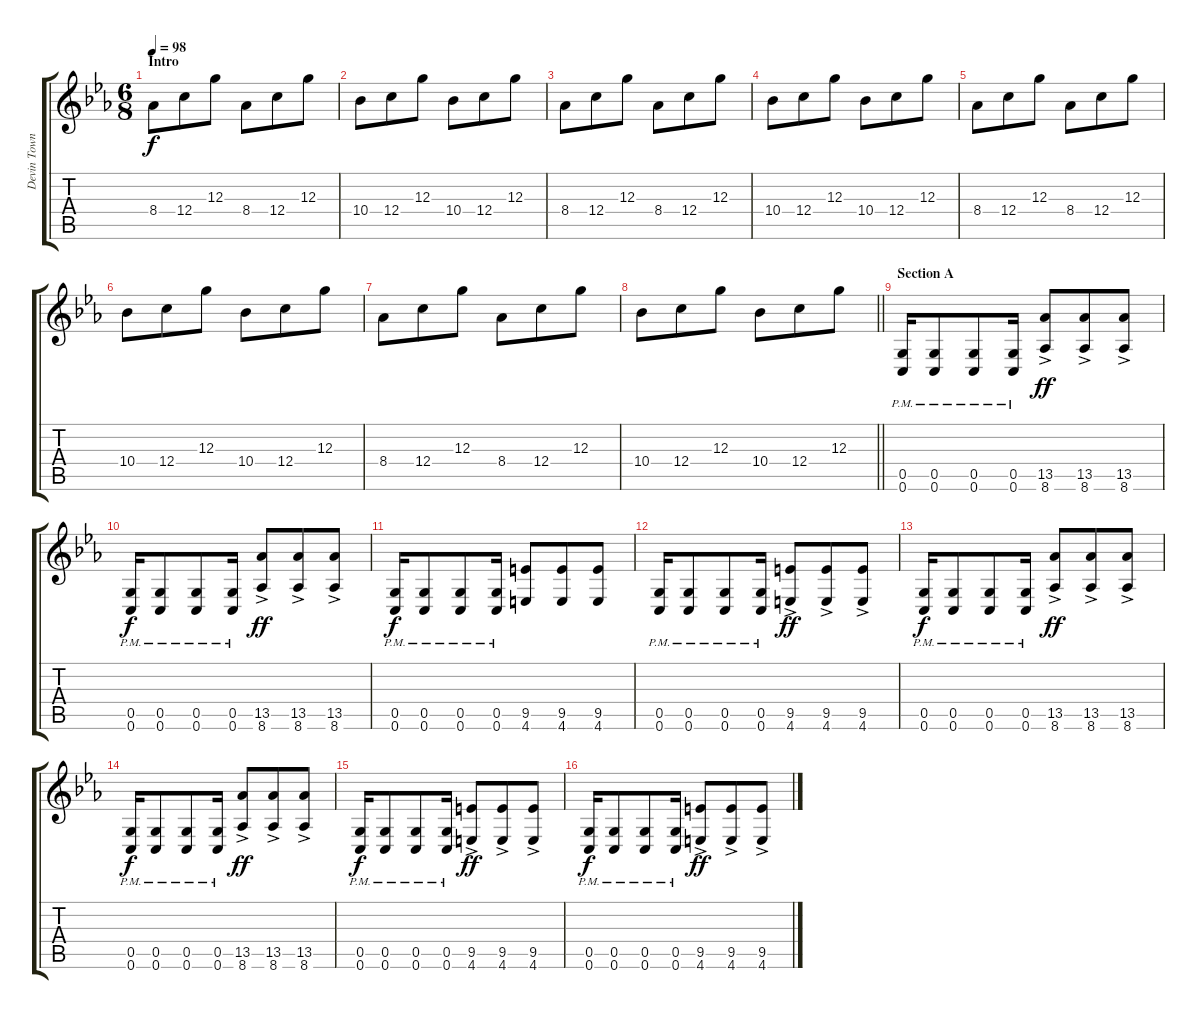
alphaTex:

\track ("Devin Townsend" "Devin Town") {instrument distortionguitar}
\staff {score tabs}
\tuning (E4 C4 G3 C3 G2 C2) {hide}
\ts (6 8)
\section ("" "Intro")
\tempo 98
\clef g2
\ks eb
8.4.8{dy f instrument distortionguitar} 12.4.8 12.3.8 8.4.8 12.4.8 12.3.8 |
10.4.8 12.4.8 12.3.8 10.4.8 12.4.8 12.3.8 |
8.4.8 12.4.8 12.3.8 8.4.8 12.4.8 12.3.8 |
10.4.8 12.4.8 12.3.8 10.4.8 12.4.8 12.3.8 |
8.4.8 12.4.8 12.3.8 8.4.8 12.4.8 12.3.8 |
10.4.8 12.4.8 12.3.8 10.4.8 12.4.8 12.3.8 |
8.4.8 12.4.8 12.3.8 8.4.8 12.4.8 12.3.8 |
\barLineRight lightlight
10.4.8 12.4.8 12.3.8 10.4.8 12.4.8 12.3.8 |
\section ("" "Section A")
(0.5{pm} 0.6{pm}).16 (0.5{pm} 0.6{pm}).8 (0.5{pm} 0.6{pm}).8 (0.5{pm} 0.6{pm}).16 (13.5{ac} 8.6{ac}).8{dy ff} (13.5{ac} 8.6{ac}).8 (13.5{ac} 8.6{ac}).8 |
(0.5{pm} 0.6{pm}).16{dy f} (0.5{pm} 0.6{pm}).8 (0.5{pm} 0.6{pm}).8 (0.5{pm} 0.6{pm}).16 (13.5{ac} 8.6{ac}).8{dy ff} (13.5{ac} 8.6{ac}).8 (13.5{ac} 8.6{ac}).8 |
(0.5{pm} 0.6{pm}).16{dy f} (0.5{pm} 0.6{pm}).8 (0.5{pm} 0.6{pm}).8 (0.5{pm} 0.6{pm}).16 (9.5 4.6).8 (9.5 4.6).8 (9.5 4.6).8 |
(0.5{pm} 0.6{pm}).16 (0.5{pm} 0.6{pm}).8 (0.5{pm} 0.6{pm}).8 (0.5{pm} 0.6{pm}).16 (9.5{ac} 4.6{ac}).8{dy ff} (9.5{ac} 4.6{ac}).8 (9.5{ac} 4.6{ac}).8 |
(0.5{pm} 0.6{pm}).16{dy f} (0.5{pm} 0.6{pm}).8 (0.5{pm} 0.6{pm}).8 (0.5{pm} 0.6{pm}).16 (13.5{ac} 8.6{ac}).8{dy ff} (13.5{ac} 8.6{ac}).8 (13.5{ac} 8.6{ac}).8 |
(0.5{pm} 0.6{pm}).16{dy f} (0.5{pm} 0.6{pm}).8 (0.5{pm} 0.6{pm}).8 (0.5{pm} 0.6{pm}).16 (13.5{ac} 8.6{ac}).8{dy ff} (13.5{ac} 8.6{ac}).8 (13.5{ac} 8.6{ac}).8 |
(0.5{pm} 0.6{pm}).16{dy f} (0.5{pm} 0.6{pm}).8 (0.5{pm} 0.6{pm}).8 (0.5{pm} 0.6{pm}).16 (9.5{ac} 4.6{ac}).8{dy ff} (9.5{ac} 4.6{ac}).8 (9.5{ac} 4.6{ac}).8 |
(0.5{pm} 0.6{pm}).16{dy f} (0.5{pm} 0.6{pm}).8 (0.5{pm} 0.6{pm}).8 (0.5{pm} 0.6{pm}).16 (9.5{ac} 4.6{ac}).8{dy ff} (9.5{ac} 4.6{ac}).8 (9.5{ac} 4.6{ac}).8
